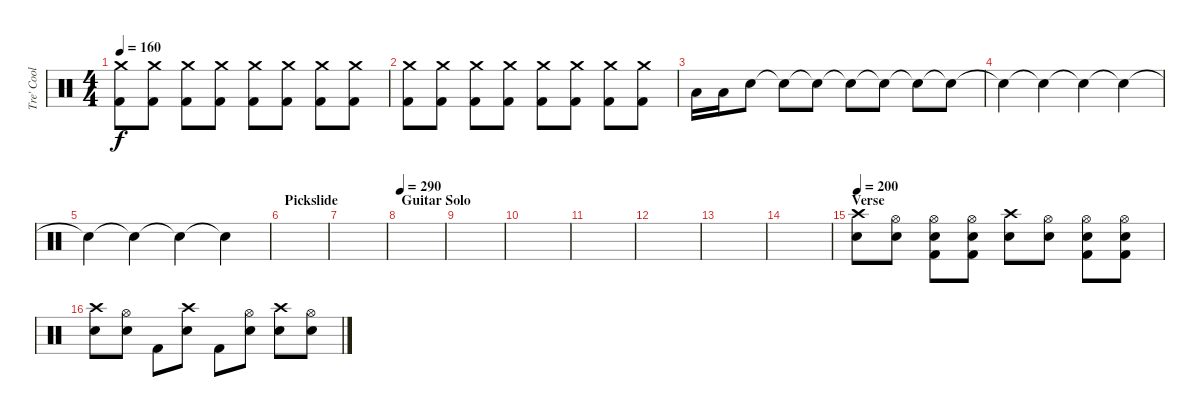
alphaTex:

\track ("Tre' Cool (Drums)" "Tre' Cool ") {instrument percussion}
\staff {score}
\articulation defaults
\ts (4 4)
\tempo 160
\clef neutral
\ks c
("Crash medium (hit)" "Kick (hit) 2").8{dy f} ("Crash medium (hit)" "Kick (hit) 2").8 ("Crash medium (hit)" "Kick (hit) 2").8 ("Crash medium (hit)" "Kick (hit) 2").8 ("Crash medium (hit)" "Kick (hit) 2").8 ("Crash medium (hit)" "Kick (hit) 2").8 ("Crash medium (hit)" "Kick (hit) 2").8 ("Crash medium (hit)" "Kick (hit) 2").8 |
("Crash medium (hit)" "Kick (hit) 2").8 ("Crash medium (hit)" "Kick (hit) 2").8 ("Crash medium (hit)" "Kick (hit) 2").8 ("Crash medium (hit)" "Kick (hit) 2").8 ("Crash medium (hit)" "Kick (hit) 2").8 ("Crash medium (hit)" "Kick (hit) 2").8 ("Crash medium (hit)" "Kick (hit) 2").8 ("Crash medium (hit)" "Kick (hit) 2").8 |
"Low Tom (hit)".16 "Low Tom (hit)".16 "Snare (hit) 2".8 "Snare (hit)"{t}.8 "Snare (hit)"{t}.8 "Snare (hit)"{t}.8 "Snare (hit)"{t}.8 "Snare (hit)"{t}.8 "Snare (hit)"{t}.8 |
"Snare (hit)"{t}.4 "Snare (hit)"{t}.4 "Snare (hit)"{t}.4 "Snare (hit)"{t}.4 |
"Snare (hit)"{t}.4 "Snare (hit)"{t}.4 "Snare (hit)"{t}.4 "Snare (hit)"{t}.4 |
\section ("" "Pickslide")
|
|
\section ("" "Guitar Solo")
\tempo 290
|
|
|
|
|
|
|
\section ("" "Verse")
\tempo 200
("Crash high (hit)" "Snare (hit) 2").8 ("Hi-Hat (open)" "Snare (hit) 2").8 ("Hi-Hat (open)" "Snare (hit) 2" "Kick (hit) 2").8 ("Hi-Hat (open)" "Snare (hit) 2" "Kick (hit) 2").8 ("Crash high (hit)" "Snare (hit) 2").8 ("Hi-Hat (open)" "Snare (hit) 2").8 ("Hi-Hat (open)" "Snare (hit) 2" "Kick (hit) 2").8 ("Hi-Hat (open)" "Snare (hit) 2" "Kick (hit) 2").8 |
("Crash high (hit)" "Snare (hit) 2").8 ("Hi-Hat (open)" "Snare (hit) 2").8 "Kick (hit) 2".8 ("Crash high (hit)" "Snare (hit) 2").8 "Kick (hit) 2".8 ("Hi-Hat (open)" "Snare (hit) 2").8 ("Crash high (hit)" "Snare (hit) 2").8 ("Hi-Hat (open)" "Snare (hit) 2").8
